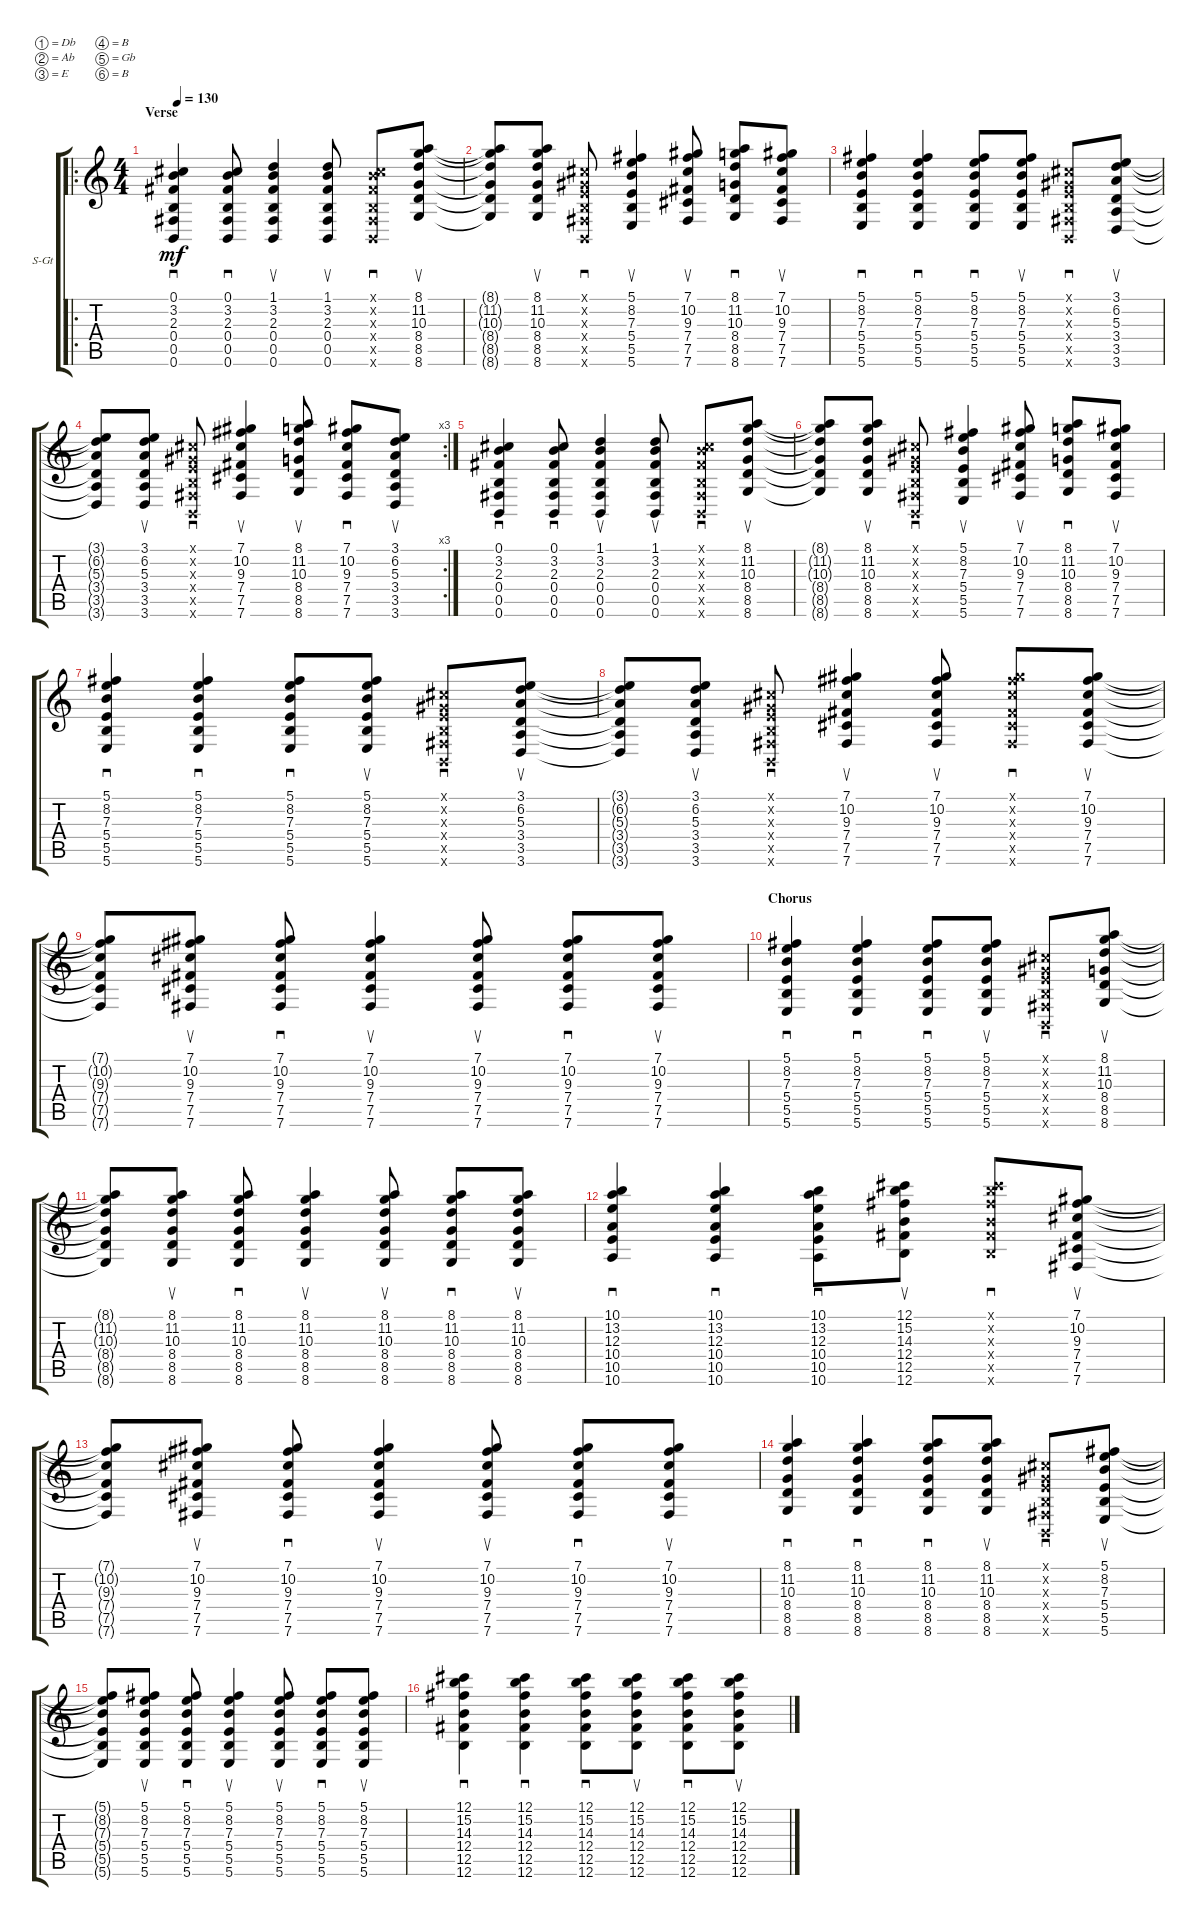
\defaultSystemsLayout 4
\bracketExtendMode groupsimilarinstruments
\firstSystemTrackNameOrientation horizontal
\otherSystemsTrackNameOrientation horizontal
\track ("GTR 1" "S-Gt") {instrument acousticguitarsteel}
\staff {score tabs}
\tuning (Db4 Ab3 E3 B2 Gb2 B1)
\ro
\ts (4 4)
\section ("" "Verse")
\tempo 130
\clef g2
\ks c
(0.6 0.5 0.4 2.3 3.2 0.1).4{sd dy mf} (0.6 0.5 0.4 2.3 3.2 0.1).8{sd} (0.6 0.5 0.4 2.3 3.2 1.1).4{su} (0.6 0.5 0.4 2.3 3.2 1.1).8{su} (0.6{x} 0.5{x} 0.4{x} 2.3{x} 3.2{x} 0.1{x}).8{sd} (8.6 8.5 8.4 10.3 11.2 8.1).8{su} |
(8.6{t} 8.5{t} 8.4{t} 10.3{t} 11.2{t} 8.1{t}).8 (8.6 8.5 8.4 10.3 11.2 8.1).8{su} (0.6{x} 0.5{x} 0.4{x} 0.3{x} 0.1{x} 0.2{x}).8{sd} (5.6 5.5 5.4 7.3 8.2 5.1).4{su} (7.6 7.5 7.4 9.3 10.2 7.1).8{su} (8.6 8.5 8.4 10.3 11.2 8.1).8{sd} (7.5 7.4 7.6 9.3 10.2 7.1).8{su} |
(5.6 5.5 5.4 7.3 8.2 5.1).4{sd} (5.6 5.5 5.4 7.3 8.2 5.1).4{sd} (5.6 5.5 5.4 7.3 8.2 5.1).8{sd} (5.6 5.5 5.4 7.3 8.2 5.1).8{su} (0.1{x} 0.2{x} 0.3{x} 0.4{x} 0.5{x} 0.6{x}).8{sd} (3.6 3.5 3.4 5.3 6.2 3.1).8{su} |
\rc 3
(3.6{t} 3.5{t} 3.4{t} 5.3{t} 6.2{t} 3.1{t}).8 (3.6 3.5 3.4 5.3 6.2 3.1).8{su} (0.6{x} 0.5{x} 0.4{x} 0.3{x} 0.2{x} 0.1{x}).8{sd} (7.6 7.5 7.4 9.3 10.2 7.1).4{su} (8.6 8.5 8.4 10.3 11.2 8.1).8{su} (7.6 7.5 7.4 9.3 10.2 7.1).8{sd} (3.6 3.5 3.4 5.3 6.2 3.1).8{su} |
(0.6 0.5 0.4 2.3 3.2 0.1).4{sd} (0.6 0.5 0.4 2.3 3.2 0.1).8{sd} (0.6 0.5 0.4 2.3 3.2 1.1).4{su} (0.6 0.5 0.4 2.3 3.2 1.1).8{su} (0.6{x} 0.5{x} 0.4{x} 2.3{x} 3.2{x} 0.1{x}).8{sd} (8.6 8.5 8.4 10.3 11.2 8.1).8{su} |
(8.6{t} 8.5{t} 8.4{t} 10.3{t} 11.2{t} 8.1{t}).8 (8.6 8.5 8.4 10.3 11.2 8.1).8{su} (0.6{x} 0.5{x} 0.4{x} 0.3{x} 0.1{x} 0.2{x}).8{sd} (5.6 5.5 5.4 7.3 8.2 5.1).4{su} (7.6 7.5 7.4 9.3 10.2 7.1).8{su} (8.6 8.5 8.4 10.3 11.2 8.1).8{sd} (7.5 7.4 7.6 9.3 10.2 7.1).8{su} |
(5.6 5.5 5.4 7.3 8.2 5.1).4{sd} (5.6 5.5 5.4 7.3 8.2 5.1).4{sd} (5.6 5.5 5.4 7.3 8.2 5.1).8{sd} (5.6 5.5 5.4 7.3 8.2 5.1).8{su} (0.1{x} 0.2{x} 0.3{x} 0.4{x} 0.5{x} 0.6{x}).8{sd} (3.6 3.5 3.4 5.3 6.2 3.1).8{su} |
(3.6{t} 3.5{t} 3.4{t} 5.3{t} 6.2{t} 3.1{t}).8 (3.6 3.5 3.4 5.3 6.2 3.1).8{su} (0.6{x} 0.5{x} 0.4{x} 0.3{x} 0.2{x} 0.1{x}).8{sd} (7.6 7.5 7.4 9.3 10.2 7.1).4{su} (7.6 7.5 7.4 9.3 10.2 7.1).8{su} (7.6{x} 7.5{x} 7.4{x} 9.3{x} 10.2{x} 7.1{x}).8{sd} (7.6 7.5 7.4 9.3 10.2 7.1).8{su} |
(7.6{t} 7.5{t} 7.4{t} 9.3{t} 10.2{t} 7.1{t}).8 (7.6 7.5 7.4 9.3 10.2 7.1).8{su} (7.6 7.5 7.4 9.3 10.2 7.1).8{sd} (7.6 7.5 7.4 9.3 10.2 7.1).4{su} (7.6 7.5 7.4 9.3 10.2 7.1).8{su} (7.6 7.5 7.4 9.3 10.2 7.1).8{sd} (7.6 7.5 7.4 9.3 10.2 7.1).8{su} |
\section ("" "Chorus")
(5.6 5.5 5.4 7.3 8.2 5.1).4{sd} (5.6 5.5 5.4 7.3 8.2 5.1).4{sd} (5.6 5.5 5.4 7.3 8.2 5.1).8{sd} (5.6 5.5 5.4 7.3 8.2 5.1).8{su} (0.6{x} 0.5{x} 0.4{x} 0.3{x} 0.2{x} 0.1{x}).8{sd} (8.6 8.5 8.4 10.3 11.2 8.1).8{su} |
(8.6{t} 8.5{t} 8.4{t} 10.3{t} 11.2{t} 8.1{t}).8 (8.6 8.5 8.4 10.3 11.2 8.1).8{su} (8.6 8.5 8.4 10.3 11.2 8.1).8{sd} (8.6 8.5 8.4 10.3 11.2 8.1).4{su} (8.6 8.5 8.4 10.3 11.2 8.1).8{su} (8.6 8.5 8.4 10.3 11.2 8.1).8{sd} (8.6 8.5 8.4 10.3 11.2 8.1).8{su} |
(10.6 10.5 10.4 12.3 13.2 10.1).4{sd} (10.6 10.5 10.4 12.3 13.2 10.1).4{sd} (10.6 10.5 10.4 12.3 13.2 10.1).8{sd} (12.6 12.5 12.4 14.3 15.2 12.1).8{su} (12.6{x} 12.5{x} 12.4{x} 14.3{x} 15.2{x} 12.1{x}).8{sd} (7.6 7.5 7.4 9.3 10.2 7.1).8{su} |
(7.6{t} 7.5{t} 7.4{t} 9.3{t} 10.2{t} 7.1{t}).8 (7.6 7.5 7.4 9.3 10.2 7.1).8{su} (7.6 7.5 7.4 9.3 10.2 7.1).8{sd} (7.6 7.5 7.4 9.3 10.2 7.1).4{su} (7.6 7.5 7.4 9.3 10.2 7.1).8{su} (7.6 7.5 7.4 9.3 10.2 7.1).8{sd} (7.6 7.5 7.4 9.3 10.2 7.1).8{su} |
(8.6 8.5 8.4 10.3 11.2 8.1).4{sd} (8.6 8.5 8.4 10.3 11.2 8.1).4{sd} (8.6 8.5 8.4 10.3 11.2 8.1).8{sd} (8.6 8.5 8.4 10.3 11.2 8.1).8{su} (0.6{x} 0.5{x} 0.4{x} 0.3{x} 0.2{x} 0.1{x}).8{sd} (5.6 5.5 5.4 7.3 8.2 5.1).8{su} |
(5.6{t} 5.5{t} 5.4{t} 7.3{t} 8.2{t} 5.1{t}).8 (5.6 5.5 5.4 7.3 8.2 5.1).8{su} (5.6 5.5 5.4 7.3 8.2 5.1).8{sd} (5.6 5.5 5.4 7.3 8.2 5.1).4{su} (5.6 5.5 5.4 7.3 8.2 5.1).8{su} (5.6 5.5 5.4 7.3 8.2 5.1).8{sd} (5.6 5.5 5.4 7.3 8.2 5.1).8{su} |
(12.6 12.5 12.4 14.3 15.2 12.1).4{sd} (12.6 12.5 12.4 14.3 15.2 12.1).4{sd} (12.6 12.5 12.4 14.3 15.2 12.1).8{sd} (12.6 12.5 12.4 14.3 15.2 12.1).8{su} (12.6 12.5 12.4 14.3 15.2 12.1).8{sd} (12.6 12.5 12.4 14.3 15.2 12.1).8{su}
